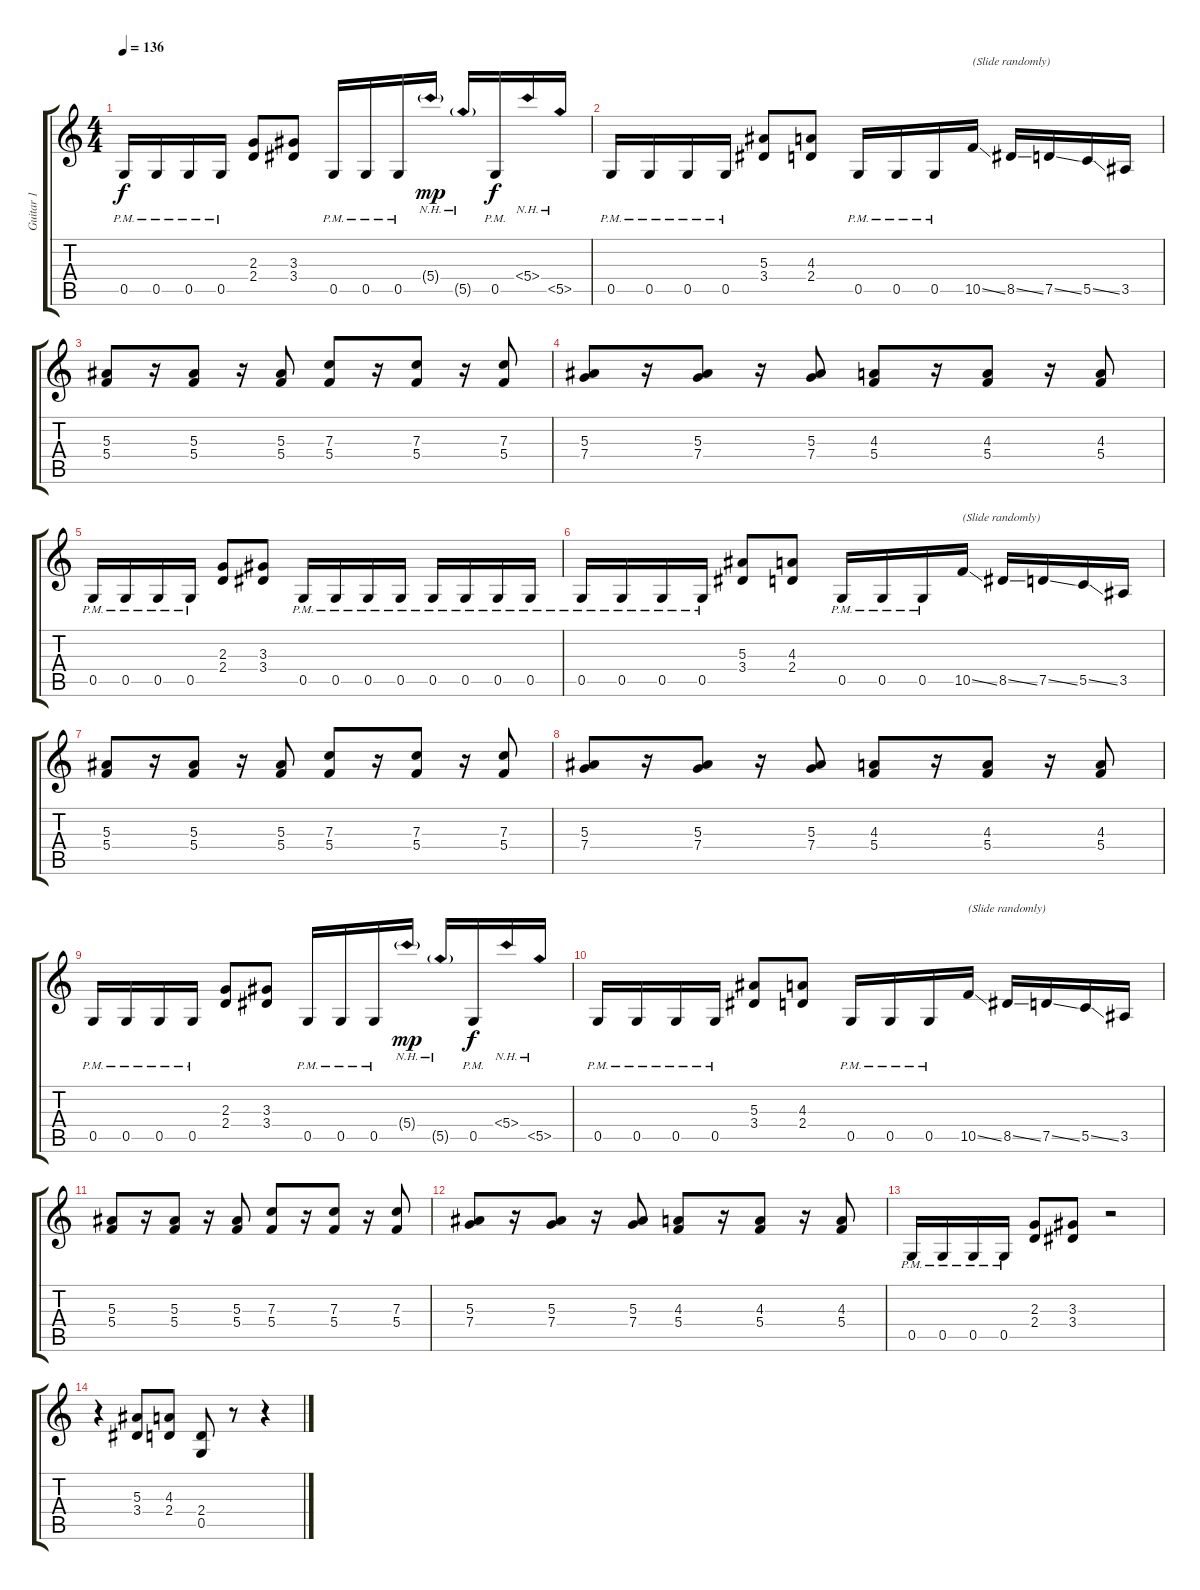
\track ("Guitar 1" "Guitar 1") {instrument distortionguitar}
\staff {score tabs}
\tuning (D4 A3 F3 C3 G2 D2) {hide}
\ts (4 4)
\tempo 136
\clef g2
\ks c
0.5{pm}.16{dy f} 0.5{pm}.16 0.5{pm}.16 0.5{pm}.16 (2.3 2.4).8 (3.3 3.4).8 0.5{pm}.16 0.5{pm}.16 0.5{pm}.16 5.4{nh g}.16{dy mp} 5.5{nh g}.16 0.5{pm}.16{dy f} 5.4{nh}.16 5.5{nh}.16 |
0.5{pm}.16 0.5{pm}.16 0.5{pm}.16 0.5{pm}.16 (5.3 3.4).8 (4.3 2.4).8 0.5{pm}.16 0.5{pm}.16 0.5{pm}.16 10.5{ss}.16{txt "(Slide randomly)"} 8.5{ss}.16 7.5{ss}.16 5.5{ss}.16 3.5.16 |
(5.3 5.4).8 r.16 (5.3 5.4).8 r.16 (5.3 5.4).8 (7.3 5.4).8 r.16 (7.3 5.4).8 r.16 (7.3 5.4).8 |
(5.3 7.4).8 r.16 (5.3 7.4).8 r.16 (5.3 7.4).8 (4.3 5.4).8 r.16 (4.3 5.4).8 r.16 (4.3 5.4).8 |
0.5{pm}.16 0.5{pm}.16 0.5{pm}.16 0.5{pm}.16 (2.3 2.4).8 (3.3 3.4).8 0.5{pm}.16 0.5{pm}.16 0.5{pm}.16 0.5{pm}.16 0.5{pm}.16 0.5{pm}.16 0.5{pm}.16 0.5{pm}.16 |
0.5{pm}.16 0.5{pm}.16 0.5{pm}.16 0.5{pm}.16 (5.3 3.4).8 (4.3 2.4).8 0.5{pm}.16 0.5{pm}.16 0.5{pm}.16 10.5{ss}.16{txt "(Slide randomly)"} 8.5{ss}.16 7.5{ss}.16 5.5{ss}.16 3.5.16 |
(5.3 5.4).8 r.16 (5.3 5.4).8 r.16 (5.3 5.4).8 (7.3 5.4).8 r.16 (7.3 5.4).8 r.16 (7.3 5.4).8 |
(5.3 7.4).8 r.16 (5.3 7.4).8 r.16 (5.3 7.4).8 (4.3 5.4).8 r.16 (4.3 5.4).8 r.16 (4.3 5.4).8 |
0.5{pm}.16 0.5{pm}.16 0.5{pm}.16 0.5{pm}.16 (2.3 2.4).8 (3.3 3.4).8 0.5{pm}.16 0.5{pm}.16 0.5{pm}.16 5.4{nh g}.16{dy mp} 5.5{nh g}.16 0.5{pm}.16{dy f} 5.4{nh}.16 5.5{nh}.16 |
0.5{pm}.16 0.5{pm}.16 0.5{pm}.16 0.5{pm}.16 (5.3 3.4).8 (4.3 2.4).8 0.5{pm}.16 0.5{pm}.16 0.5{pm}.16 10.5{ss}.16{txt "(Slide randomly)"} 8.5{ss}.16 7.5{ss}.16 5.5{ss}.16 3.5.16 |
(5.3 5.4).8 r.16 (5.3 5.4).8 r.16 (5.3 5.4).8 (7.3 5.4).8 r.16 (7.3 5.4).8 r.16 (7.3 5.4).8 |
(5.3 7.4).8 r.16 (5.3 7.4).8 r.16 (5.3 7.4).8 (4.3 5.4).8 r.16 (4.3 5.4).8 r.16 (4.3 5.4).8 |
0.5{pm}.16 0.5{pm}.16 0.5{pm}.16 0.5{pm}.16 (2.3 2.4).8 (3.3 3.4).8 r.2 |
r.4 (5.3 3.4).8 (4.3 2.4).8 (2.4 0.5).8 r.8 r.4
